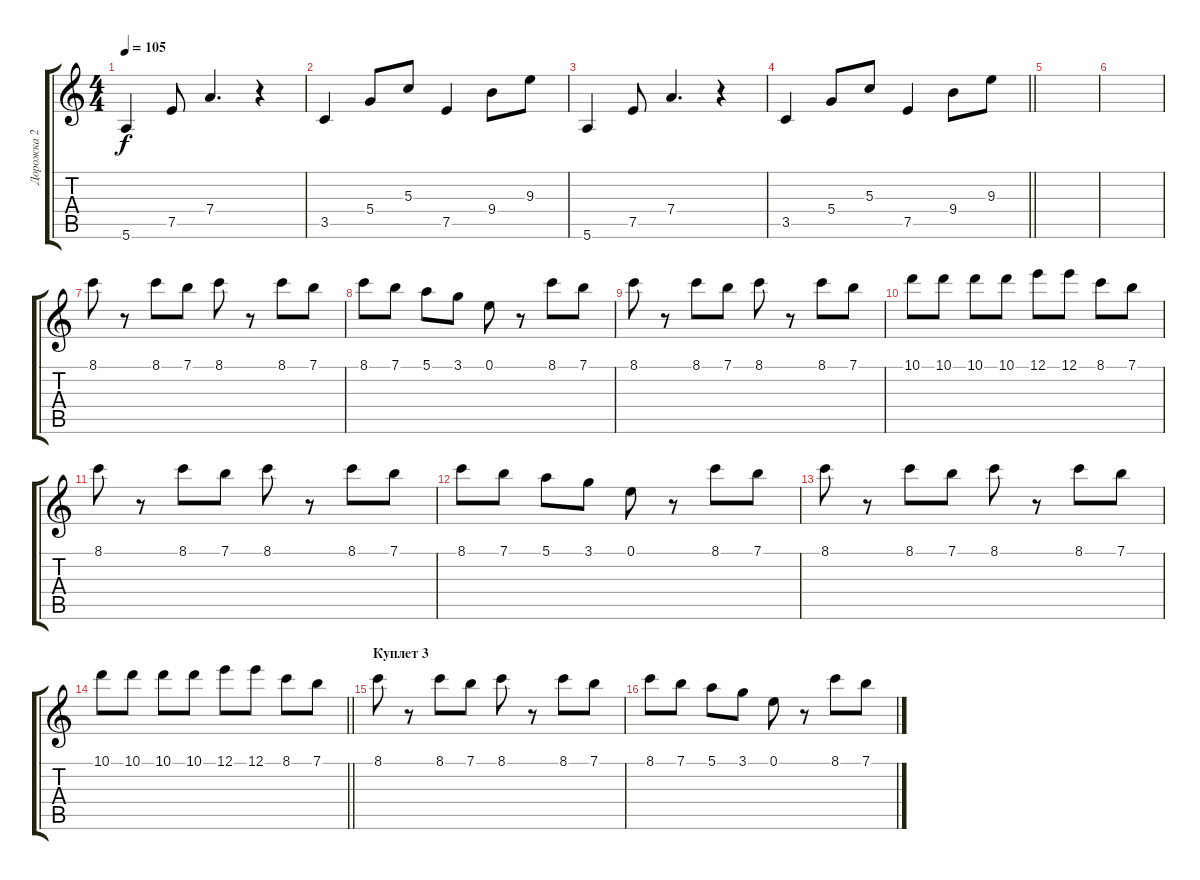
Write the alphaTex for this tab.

\track ("Дорожка 2" "Дорожка 2") {instrument electricguitarjazz}
\staff {score tabs}
\tuning (E4 B3 G3 D3 A2 E2) {hide}
\ts (4 4)
\tempo 105
\clef g2
\ks c
5.6.4{dy f} 7.5.8 7.4.4{d} r.4 |
3.5.4 5.4.8 5.3.8 7.5.4 9.4.8 9.3.8 |
5.6.4 7.5.8 7.4.4{d} r.4 |
\barLineRight lightlight
3.5.4 5.4.8 5.3.8 7.5.4 9.4.8 9.3.8 |
\section ("" "")
|
|
8.1.8{instrument distortionguitar} r.8 8.1.8 7.1.8 8.1.8 r.8 8.1.8 7.1.8 |
8.1.8 7.1.8 5.1.8 3.1.8 0.1.8 r.8 8.1.8 7.1.8 |
8.1.8 r.8 8.1.8 7.1.8 8.1.8 r.8 8.1.8 7.1.8 |
10.1.8 10.1.8 10.1.8 10.1.8 12.1.8 12.1.8 8.1.8 7.1.8 |
8.1.8 r.8 8.1.8 7.1.8 8.1.8 r.8 8.1.8 7.1.8 |
8.1.8 7.1.8 5.1.8 3.1.8 0.1.8 r.8 8.1.8 7.1.8 |
8.1.8 r.8 8.1.8 7.1.8 8.1.8 r.8 8.1.8 7.1.8 |
\barLineRight lightlight
10.1.8 10.1.8 10.1.8 10.1.8 12.1.8 12.1.8 8.1.8 7.1.8 |
\section ("" "Куплет 3")
8.1.8 r.8 8.1.8 7.1.8 8.1.8 r.8 8.1.8 7.1.8 |
8.1.8 7.1.8 5.1.8 3.1.8 0.1.8 r.8 8.1.8 7.1.8
